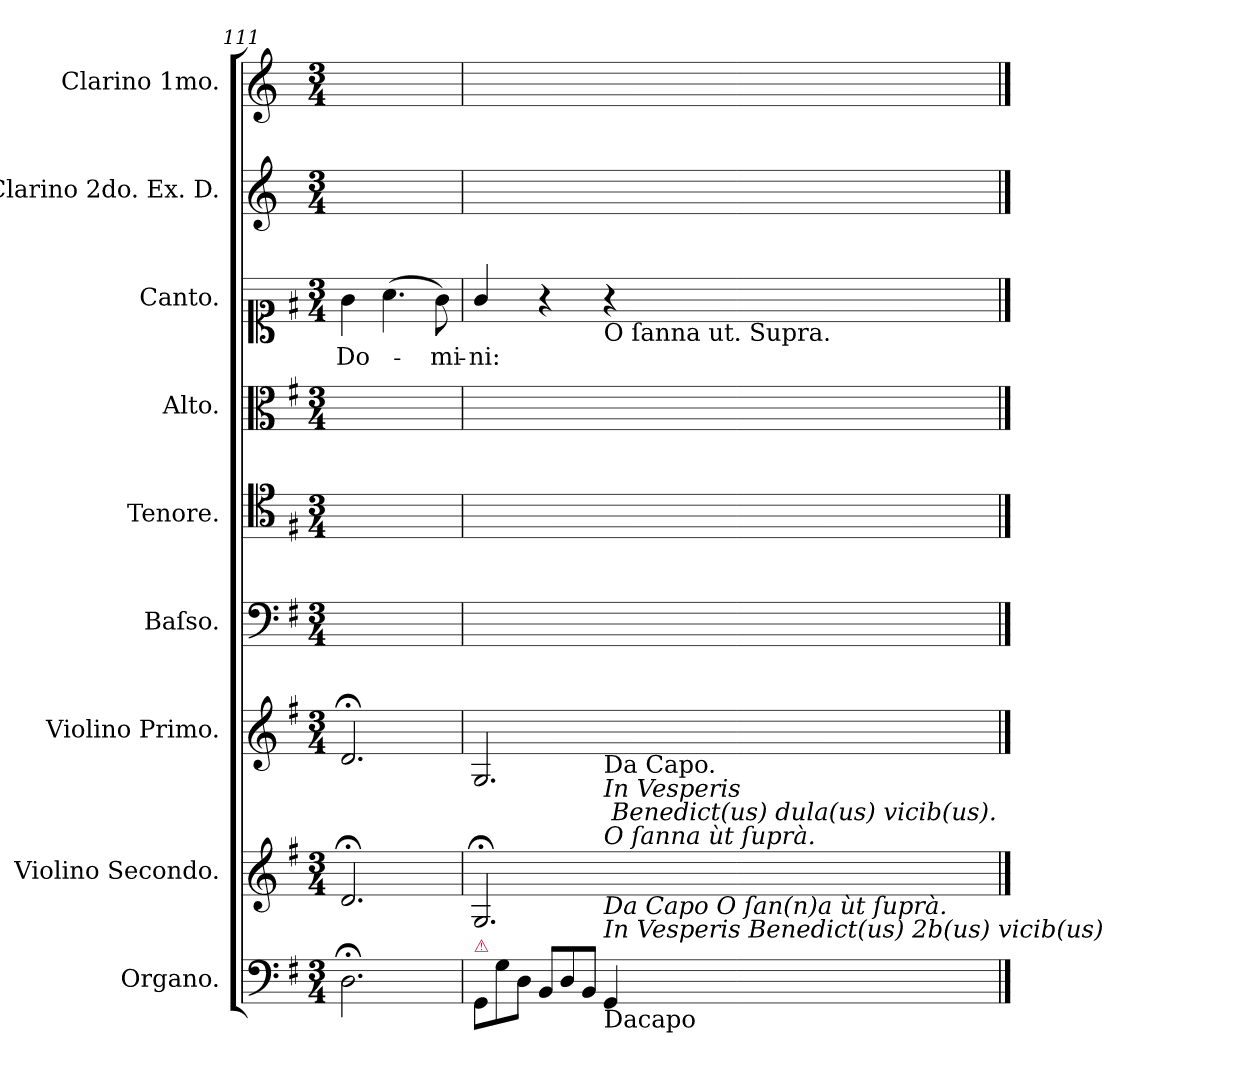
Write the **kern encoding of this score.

**kern	**kern	**kern	**kern	**kern	**kern	**kern	**text	**kern	**kern
*part9	*part8	*part7	*part6	*part5	*part4	*part3	*part3	*part2	*part1
*staff9	*staff8	*staff7	*staff6	*staff5	*staff4	*staff3	*staff3	*staff2	*staff1
*I"Organo.	*I"Violino Secondo.	*I"Violino Primo.	*I"Baſso.	*I"Tenore.	*I"Alto.	*I"Canto.	*	*I"Clarino 2do. Ex. D.	*I"Clarino 1mo.
*I'org	*I'vl II	*I'vl I	*I'B	*I'T	*I'A	*I'C	*	*I'clno II	*I'clno I
*clefF4	*clefG2	*clefG2	*clefF4	*clefC4	*clefC3	*clefC1	*	*clefG2	*clefG2
*	*	*	*	*	*	*	*	*ITrd-4c-7	*ITrd3c5
*k[f#]	*k[f#]	*k[f#]	*k[f#]	*k[f#]	*k[f#]	*k[f#]	*	*k[f#]	*k[f#]
*G:	*G:	*G:	*G:	*G:	*G:	*G:	*	*G:	*G:
*M3/4	*M3/4	*M3/4	*M3/4	*M3/4	*M3/4	*M3/4	*	*M3/4	*M3/4
=111	=111	=111	=111	=111	=111	=111	=111	=111	=111
2.D;<\	2.d;</	2.d;</	2.ryy	2.ryy	2.ryy	4g\	Do-	2.ryy	2.ryy
.	.	.	.	.	.	(4.a\	.	.	.
.	.	.	.	.	.	8g\)	-mi-	.	.
=112	=112	=112	=112	=112	=112	=112	=112	=112	=112
*Xtuplet	*	*	*	*	*	*	*	*	*
!LO:TX:a:color=crimson:t=⚠	!	!	!	!	!	!	!	!	!
*	*^	*^	*	*	*	*	*	*	*
12GG/L	2.G;</	2ryy	2.G/	2ryy	2.ryy	2.ryy	2.ryy	4g/	-ni:	2.ryy	2.ryy
12G\	.	.	.	.	.	.	.	.	.	.	.
12D\J	.	.	.	.	.	.	.	.	.	.	.
12BB/L	.	.	.	.	.	.	.	4r	.	.	.
12D/	.	.	.	.	.	.	.	.	.	.	.
12BB/J	.	.	.	.	.	.	.	.	.	.	.
!	!	!	!	!	!	!	!	!LO:TX:b:t=O ſanna ut. Supra.	!	!	!
!	!	!	!	!LO:TX:b:t=Da Capo.	!	!	!	!	!	!	!
!	!	!	!	!LO:TX:b:i:t=In Vesperis\n Benedict(us) dula(us) vicib(us).	!	!	!	!	!	!	!
!	!	!	!	!LO:TX:b:i:t=O ſanna ùt ſuprà.	!	!	!	!	!	!	!
!	!	!LO:TX:b:i:t=Da Capo O ſan(n)a ùt ſuprà. \nIn Vesperis Benedict(us) 2b(us) vicib(us)	!	!	!	!	!	!	!	!	!
!LO:TX:b:t=Dacapo	!	!	!	!	!	!	!	!	!	!	!
4GG/	.	4ryy	.	4ryy	.	.	.	4r	.	.	.
*	*v	*v	*	*	*	*	*	*	*	*	*
*	*	*v	*v	*	*	*	*	*	*	*
==	==	==	==	==	==	==	==	==	==
*-	*-	*-	*-	*-	*-	*-	*-	*-	*-
